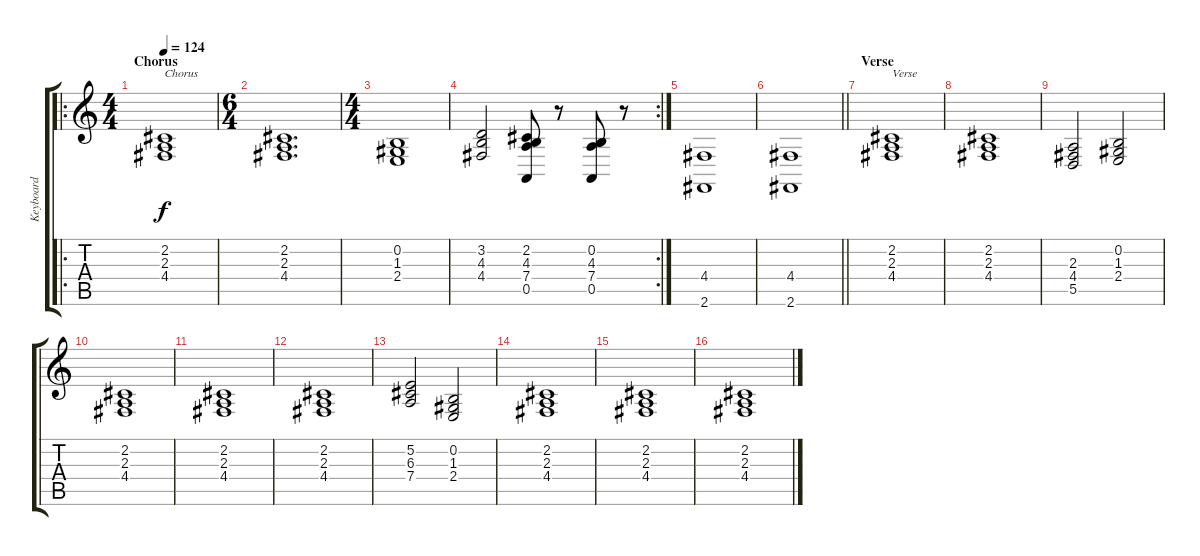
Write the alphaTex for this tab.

\track ("Keyboard" "Keyboard") {instrument synthvoice}
\staff {score tabs}
\tuning (E4 B3 G3 D3 A2 E2) {hide}
\ro
\ts (4 4)
\section ("" "Chorus")
\tempo 124
\clef g2
\ks c
(2.2 2.3 4.4).1{txt "Chorus" dy f} |
\ts (6 4)
(2.2 2.3 4.4).1{d} |
\ts (4 4)
(0.2 1.3 2.4).1 |
\rc 2
(3.2 4.3 4.4).2 (2.2 4.3 7.4 0.5).8 r.8 (0.2 4.3 7.4 0.5).8 r.8 |
(4.4 2.6).1 |
\barLineRight lightlight
(4.4 2.6).1 |
\section ("" "Verse")
(2.2 2.3 4.4).1{txt "Verse"} |
(2.2 2.3 4.4).1 |
(2.3 4.4 5.5).2 (0.2 1.3 2.4).2 |
(2.2 2.3 4.4).1 |
(2.2 2.3 4.4).1 |
(2.2 2.3 4.4).1 |
(5.2 6.3 7.4).2 (0.2 1.3 2.4).2 |
(2.2 2.3 4.4).1 |
(2.2 2.3 4.4).1 |
(2.2 2.3 4.4).1
